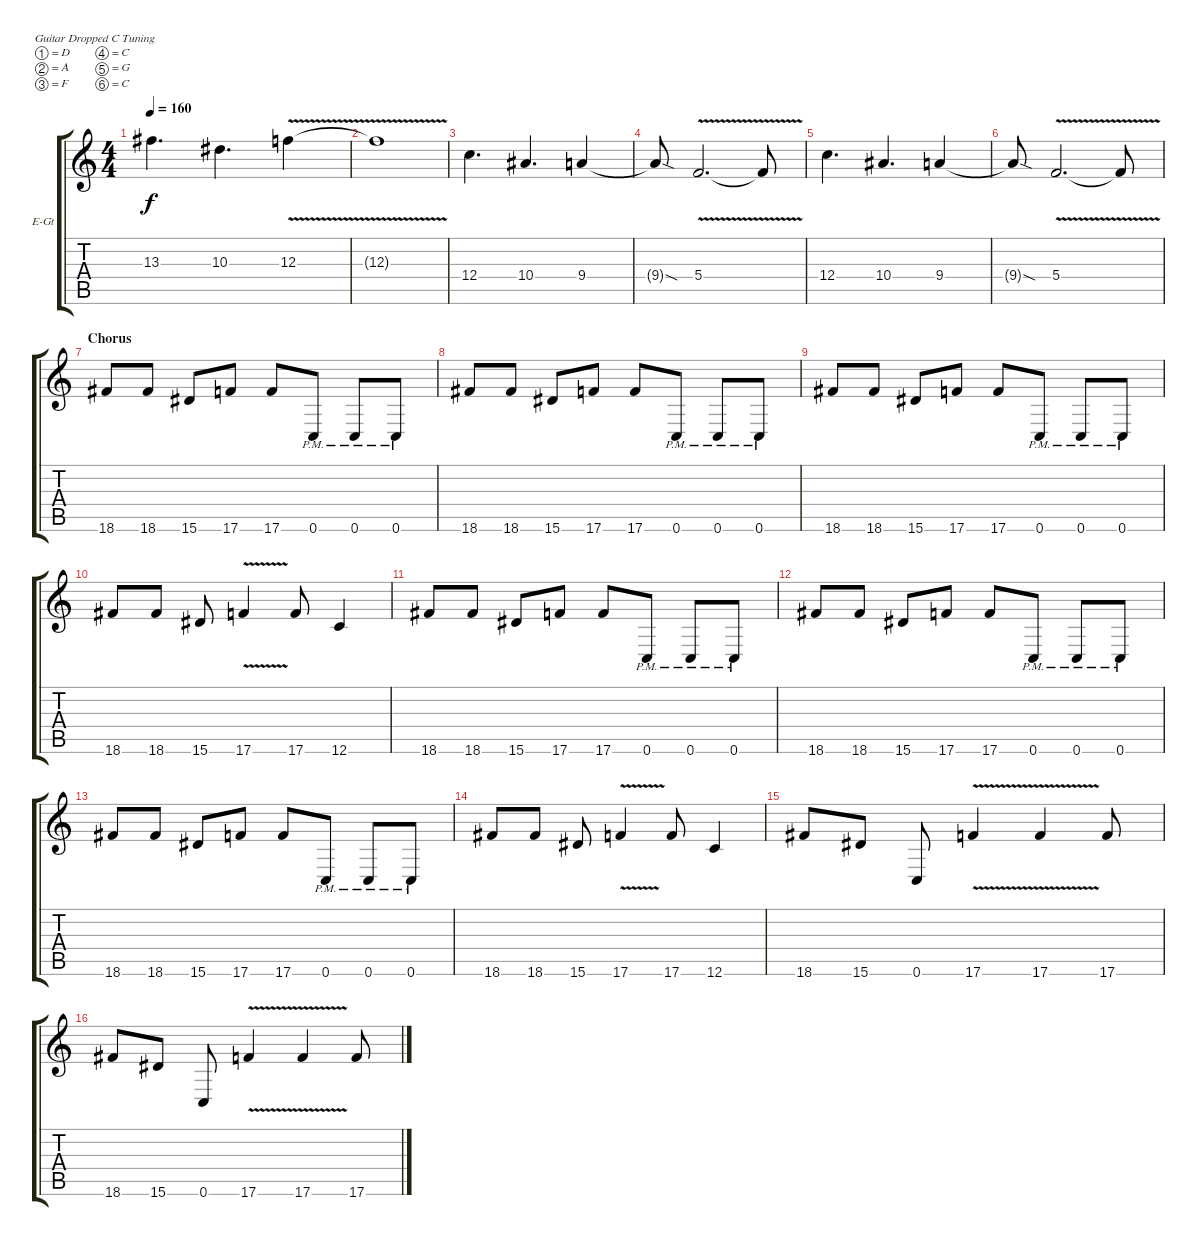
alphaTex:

\bracketExtendMode groupsimilarinstruments
\firstSystemTrackNameOrientation horizontal
\otherSystemsTrackNameOrientation horizontal
\track ("Kirk Hammett (Lead Guitar)" "E-Gt") {instrument overdrivenguitar}
\staff {score tabs}
\tuning (D4 A3 F3 C3 G2 C2)
\ts (4 4)
\tempo 160
\clef g2
\ks c
13.3.4{d dy f} 10.3.4{d} 12.3{v}.4 |
12.3{v t}.1 |
12.4.4{d} 10.4.4{d} 9.4.4 |
9.4{sod t}.8 5.4{v}.2{d} 5.4{t}.8 |
12.4.4{d} 10.4.4{d} 9.4.4 |
9.4{sod t}.8 5.4{v}.2{d} 5.4{t}.8 |
\section ("" "Chorus")
18.6.8 18.6.8 15.6.8 17.6.8 17.6.8 0.6{pm}.8 0.6{pm}.8 0.6{pm}.8 |
18.6.8 18.6.8 15.6.8 17.6.8 17.6.8 0.6{pm}.8 0.6{pm}.8 0.6{pm}.8 |
18.6.8 18.6.8 15.6.8 17.6.8 17.6.8 0.6{pm}.8 0.6{pm}.8 0.6{pm}.8 |
18.6.8 18.6.8 15.6.8 17.6{v}.4 17.6.8 12.6.4 |
18.6.8 18.6.8 15.6.8 17.6.8 17.6.8 0.6{pm}.8 0.6{pm}.8 0.6{pm}.8 |
18.6.8 18.6.8 15.6.8 17.6.8 17.6.8 0.6{pm}.8 0.6{pm}.8 0.6{pm}.8 |
18.6.8 18.6.8 15.6.8 17.6.8 17.6.8 0.6{pm}.8 0.6{pm}.8 0.6{pm}.8 |
18.6.8 18.6.8 15.6.8 17.6{v}.4 17.6.8 12.6.4 |
18.6.8 15.6.8 0.6.8 17.6{v}.4 17.6{v}.4 17.6.8 |
18.6.8 15.6.8 0.6.8 17.6{v}.4 17.6{v}.4 17.6.8
